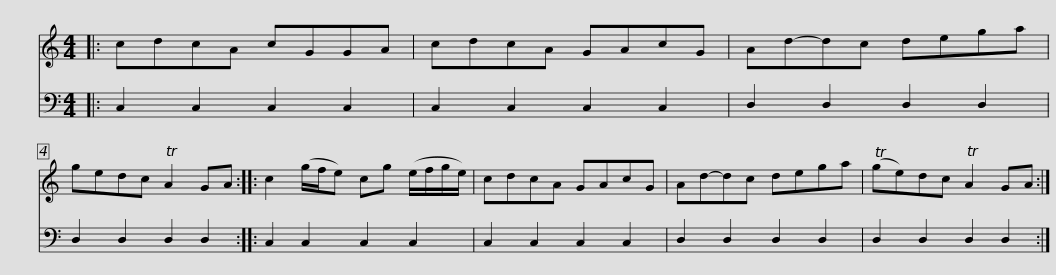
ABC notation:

X:1
%%score 1 2
L:1/8
M:4/4
I:linebreak $
K:C
V:1 treble
V:2 bass
V:1
|: cdcA cGGA | cdcA GAcG | Ad-dc dega | gedc TA2 GA :: c2 (g/f/e) cg (e/f/g/e/) |$ %5
 cdcA GAcG | Ad-dc dega | (Tge)dc TA2 GA :| %8
V:2
|: C,2 C,2 C,2 C,2 | C,2 C,2 C,2 C,2 | D,2 D,2 D,2 D,2 | D,2 D,2 D,2 D,2 :: C,2 C,2 C,2 C,2 |$ %5
 C,2 C,2 C,2 C,2 | D,2 D,2 D,2 D,2 | D,2 D,2 D,2 D,2 :| %8
